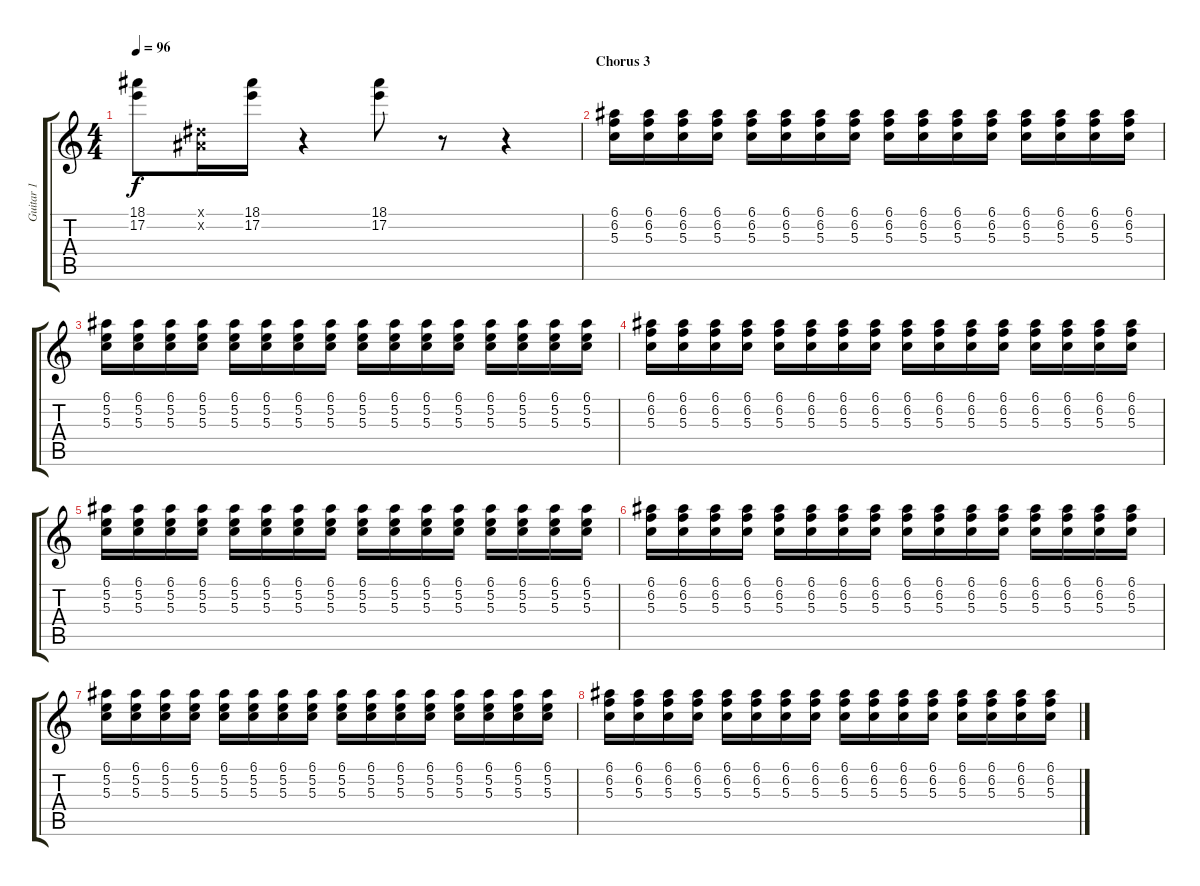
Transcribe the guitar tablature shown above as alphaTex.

\track ("Guitar 1" "Guitar 1") {instrument electricguitarclean}
\staff {score tabs}
\tuning (E4 B3 G3 D3 A2 E2) {hide}
\ts (4 4)
\tempo 96
\clef g2
\ks c
(18.1 17.2).8{dy f} (-1.1{x} -1.2{x}).16 (18.1 17.2).16 r.4 (18.1 17.2).8 r.8 r.4 |
\section ("" "Chorus 3")
(6.1 6.2 5.3).16 (6.1 6.2 5.3).16 (6.1 6.2 5.3).16 (6.1 6.2 5.3).16 (6.1 6.2 5.3).16 (6.1 6.2 5.3).16 (6.1 6.2 5.3).16 (6.1 6.2 5.3).16 (6.1 6.2 5.3).16 (6.1 6.2 5.3).16 (6.1 6.2 5.3).16 (6.1 6.2 5.3).16 (6.1 6.2 5.3).16 (6.1 6.2 5.3).16 (6.1 6.2 5.3).16 (6.1 6.2 5.3).16 |
(6.1 5.2 5.3).16 (6.1 5.2 5.3).16 (6.1 5.2 5.3).16 (6.1 5.2 5.3).16 (6.1 5.2 5.3).16 (6.1 5.2 5.3).16 (6.1 5.2 5.3).16 (6.1 5.2 5.3).16 (6.1 5.2 5.3).16 (6.1 5.2 5.3).16 (6.1 5.2 5.3).16 (6.1 5.2 5.3).16 (6.1 5.2 5.3).16 (6.1 5.2 5.3).16 (6.1 5.2 5.3).16 (6.1 5.2 5.3).16 |
(6.1 6.2 5.3).16 (6.1 6.2 5.3).16 (6.1 6.2 5.3).16 (6.1 6.2 5.3).16 (6.1 6.2 5.3).16 (6.1 6.2 5.3).16 (6.1 6.2 5.3).16 (6.1 6.2 5.3).16 (6.1 6.2 5.3).16 (6.1 6.2 5.3).16 (6.1 6.2 5.3).16 (6.1 6.2 5.3).16 (6.1 6.2 5.3).16 (6.1 6.2 5.3).16 (6.1 6.2 5.3).16 (6.1 6.2 5.3).16 |
(6.1 5.2 5.3).16 (6.1 5.2 5.3).16 (6.1 5.2 5.3).16 (6.1 5.2 5.3).16 (6.1 5.2 5.3).16 (6.1 5.2 5.3).16 (6.1 5.2 5.3).16 (6.1 5.2 5.3).16 (6.1 5.2 5.3).16 (6.1 5.2 5.3).16 (6.1 5.2 5.3).16 (6.1 5.2 5.3).16 (6.1 5.2 5.3).16 (6.1 5.2 5.3).16 (6.1 5.2 5.3).16 (6.1 5.2 5.3).16 |
(6.1 6.2 5.3).16 (6.1 6.2 5.3).16 (6.1 6.2 5.3).16 (6.1 6.2 5.3).16 (6.1 6.2 5.3).16 (6.1 6.2 5.3).16 (6.1 6.2 5.3).16 (6.1 6.2 5.3).16 (6.1 6.2 5.3).16 (6.1 6.2 5.3).16 (6.1 6.2 5.3).16 (6.1 6.2 5.3).16 (6.1 6.2 5.3).16 (6.1 6.2 5.3).16 (6.1 6.2 5.3).16 (6.1 6.2 5.3).16 |
(6.1 5.2 5.3).16 (6.1 5.2 5.3).16 (6.1 5.2 5.3).16 (6.1 5.2 5.3).16 (6.1 5.2 5.3).16 (6.1 5.2 5.3).16 (6.1 5.2 5.3).16 (6.1 5.2 5.3).16 (6.1 5.2 5.3).16 (6.1 5.2 5.3).16 (6.1 5.2 5.3).16 (6.1 5.2 5.3).16 (6.1 5.2 5.3).16 (6.1 5.2 5.3).16 (6.1 5.2 5.3).16 (6.1 5.2 5.3).16 |
(6.1 6.2 5.3).16 (6.1 6.2 5.3).16 (6.1 6.2 5.3).16 (6.1 6.2 5.3).16 (6.1 6.2 5.3).16 (6.1 6.2 5.3).16 (6.1 6.2 5.3).16 (6.1 6.2 5.3).16 (6.1 6.2 5.3).16 (6.1 6.2 5.3).16 (6.1 6.2 5.3).16 (6.1 6.2 5.3).16 (6.1 6.2 5.3).16 (6.1 6.2 5.3).16 (6.1 6.2 5.3).16 (6.1 6.2 5.3).16
